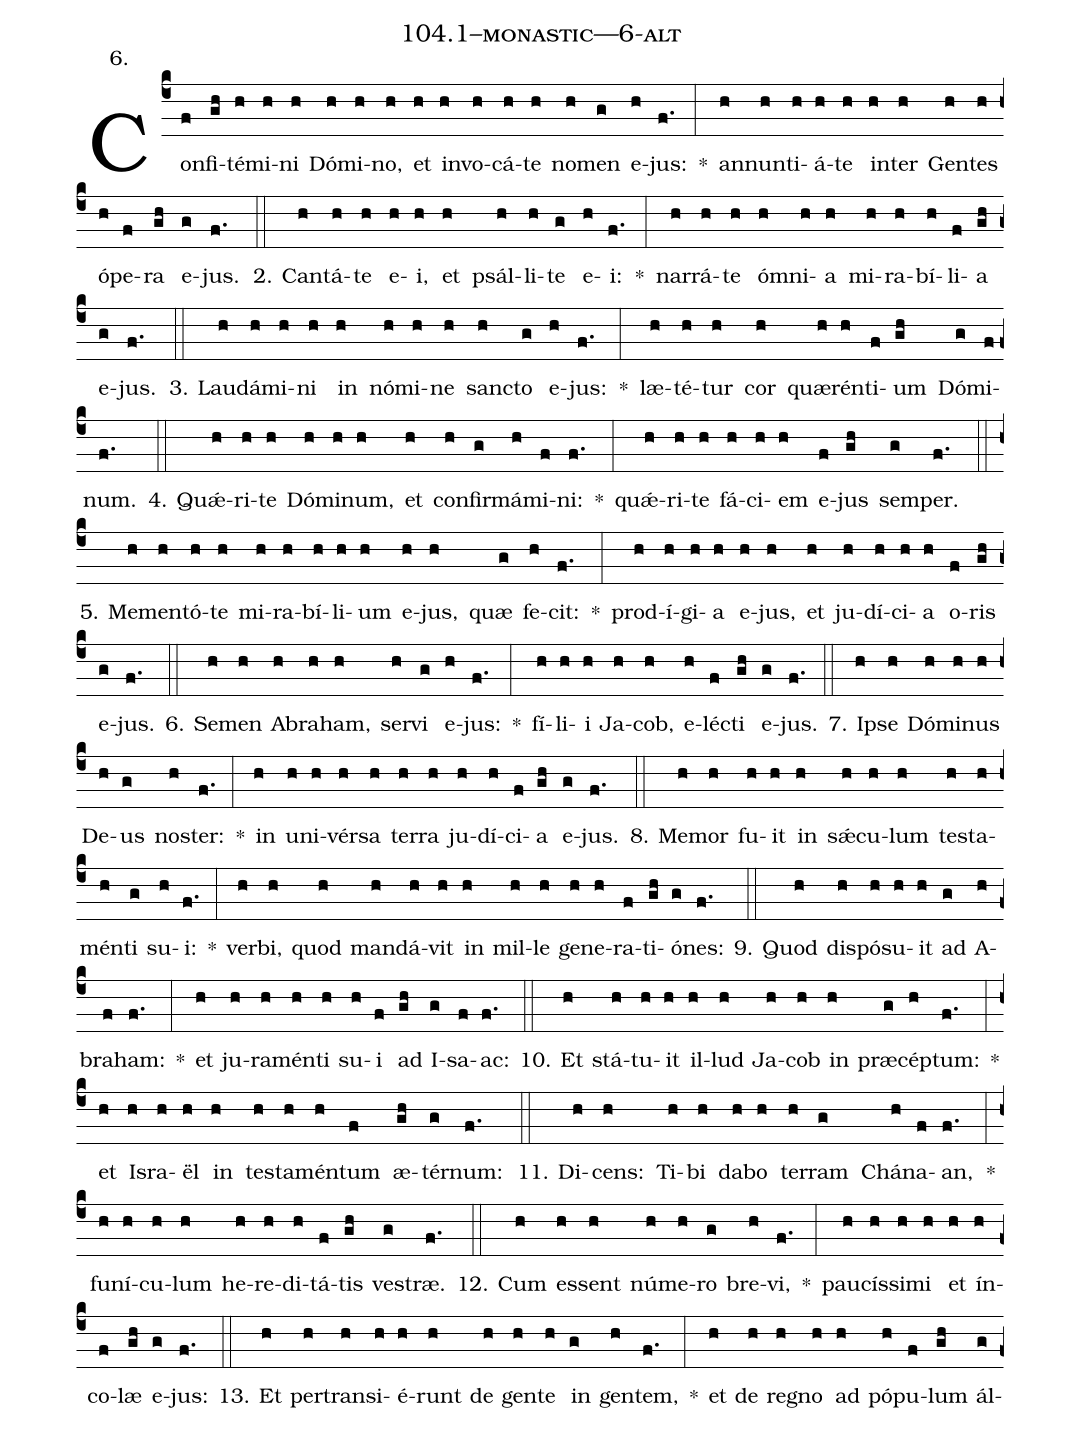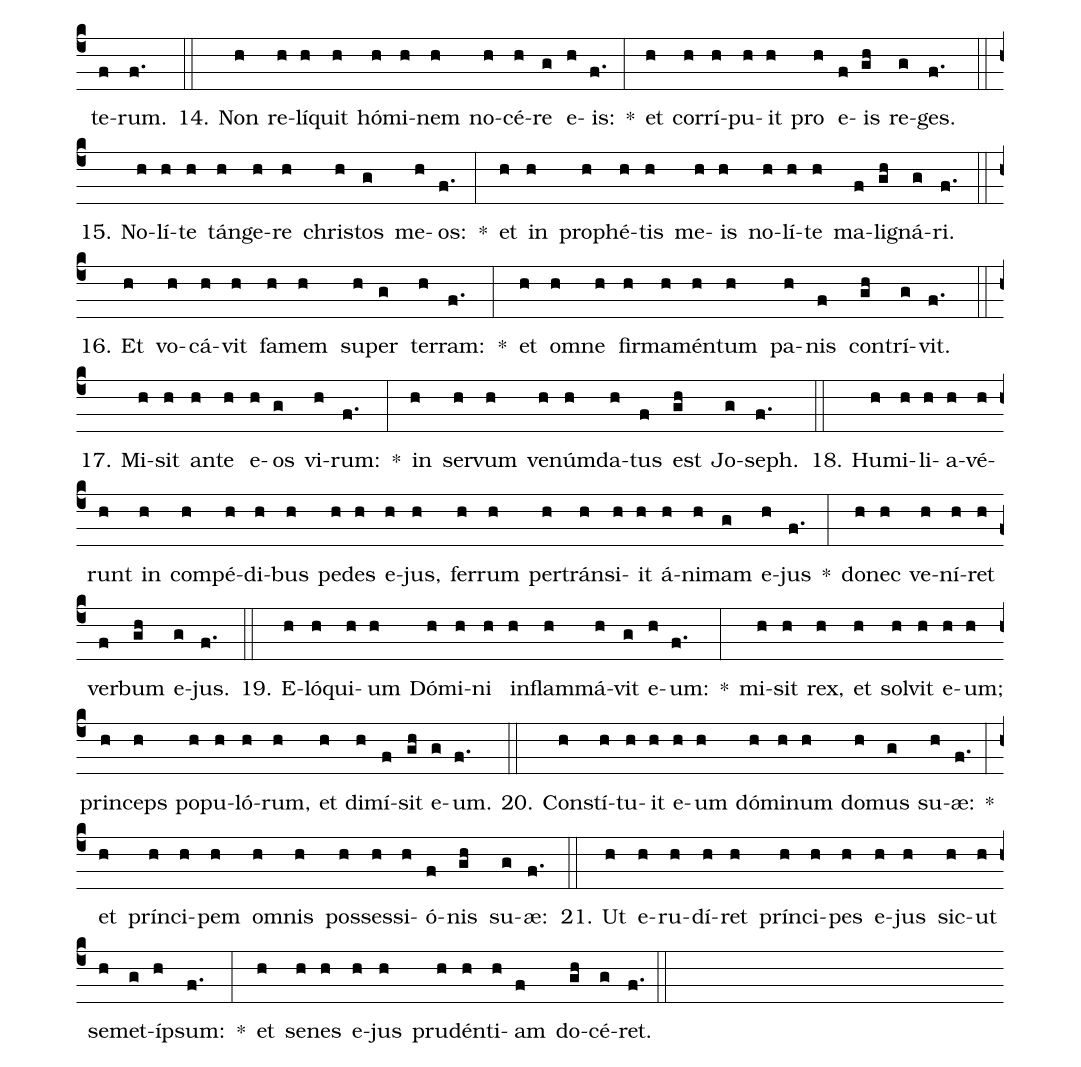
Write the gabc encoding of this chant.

name: 104.1--monastic---6-alt;
annotation: 6.;
%%
(c4)Con(f)fi(gh)té(h)mi(h)ni(h) Dó(h)mi(h)no,(h) et(h) in(h)vo(h)cá(h)te(h) no(h)men(g) e(h)jus:(f.) *(:) an(h)nun(h)ti(h)á(h)te(h) in(h)ter(h) Gen(h)tes(h) ó(h)pe(f)ra(gh) e(g)jus.(f.) (::)
2. Can(h)tá(h)te(h) e(h)i,(h) et(h) psál(h)li(h)te(g) e(h)i:(f.) *(:) nar(h)rá(h)te(h) óm(h)ni(h)a(h) mi(h)ra(h)bí(h)li(f)a(gh) e(g)jus.(f.) (::)
3. Lau(h)dá(h)mi(h)ni(h) in(h) nó(h)mi(h)ne(h) sanc(h)to(g) e(h)jus:(f.) *(:) læ(h)té(h)tur(h) cor(h) quæ(h)rén(h)ti(f)um(gh) Dó(g)mi(f)num.(f.) (::)
4. Quǽ(h)ri(h)te(h) Dó(h)mi(h)num,(h) et(h) con(h)fir(g)má(h)mi(f)ni:(f.) *(:) quǽ(h)ri(h)te(h) fá(h)ci(h)em(h) e(f)jus(gh) sem(g)per.(f.) (::)
5. Me(h)men(h)tó(h)te(h) mi(h)ra(h)bí(h)li(h)um(h) e(h)jus,(h) quæ(g) fe(h)cit:(f.) *(:) prod(h)í(h)gi(h)a(h) e(h)jus,(h) et(h) ju(h)dí(h)ci(h)a(h) o(f)ris(gh) e(g)jus.(f.) (::)
6. Se(h)men(h) A(h)bra(h)ham,(h) ser(h)vi(g) e(h)jus:(f.) *(:) fí(h)li(h)i(h) Ja(h)cob,(h) e(h)léc(f)ti(gh) e(g)jus.(f.) (::)
7. Ip(h)se(h) Dó(h)mi(h)nus(h) De(h)us(g) nos(h)ter:(f.) *(:) in(h) u(h)ni(h)vér(h)sa(h) ter(h)ra(h) ju(h)dí(h)ci(f)a(gh) e(g)jus.(f.) (::)
8. Me(h)mor(h) fu(h)it(h) in(h) sǽ(h)cu(h)lum(h) tes(h)ta(h)mén(h)ti(g) su(h)i:(f.) *(:) ver(h)bi,(h) quod(h) man(h)dá(h)vit(h) in(h) mil(h)le(h) ge(h)ne(h)ra(f)ti(gh)ó(g)nes:(f.) (::)
9. Quod(h) dis(h)pó(h)su(h)it(h) ad(g) A(h)bra(f)ham:(f.) *(:) et(h) ju(h)ra(h)mén(h)ti(h) su(h)i(f) ad(gh) I(g)sa(f)ac:(f.) (::)
10. Et(h) stá(h)tu(h)it(h) il(h)lud(h) Ja(h)cob(h) in(h) præ(g)cép(h)tum:(f.) *(:) et(h) Is(h)ra(h)ël(h) in(h) tes(h)ta(h)mén(h)tum(f) æ(gh)tér(g)num:(f.) (::)
11. Di(h)cens:(h) Ti(h)bi(h) da(h)bo(h) ter(h)ram(g) Chá(h)na(f)an,(f.) *(:) fu(h)ní(h)cu(h)lum(h) he(h)re(h)di(h)tá(f)tis(gh) ves(g)træ.(f.) (::)
12. Cum(h) es(h)sent(h) nú(h)me(h)ro(g) bre(h)vi,(f.) *(:) pau(h)cís(h)si(h)mi(h) et(h) ín(h)co(f)læ(gh) e(g)jus:(f.) (::)
13. Et(h) per(h)trans(h)i(h)é(h)runt(h) de(h) gen(h)te(h) in(g) gen(h)tem,(f.) *(:) et(h) de(h) re(h)gno(h) ad(h) pó(h)pu(f)lum(gh) ál(g)te(f)rum.(f.) (::)
14. Non(h) re(h)lí(h)quit(h) hó(h)mi(h)nem(h) no(h)cé(h)re(g) e(h)is:(f.) *(:) et(h) cor(h)rí(h)pu(h)it(h) pro(h) e(f)is(gh) re(g)ges.(f.) (::)
15. No(h)lí(h)te(h) tán(h)ge(h)re(h) chris(h)tos(g) me(h)os:(f.) *(:) et(h) in(h) pro(h)phé(h)tis(h) me(h)is(h) no(h)lí(h)te(h) ma(f)li(gh)gná(g)ri.(f.) (::)
16. Et(h) vo(h)cá(h)vit(h) fa(h)mem(h) su(h)per(g) ter(h)ram:(f.) *(:) et(h) om(h)ne(h) fir(h)ma(h)mén(h)tum(h) pa(h)nis(f) con(gh)trí(g)vit.(f.) (::)
17. Mi(h)sit(h) an(h)te(h) e(h)os(g) vi(h)rum:(f.) *(:) in(h) ser(h)vum(h) ve(h)núm(h)da(h)tus(f) est(gh) Jo(g)seph.(f.) (::)
18. Hu(h)mi(h)li(h)a(h)vé(h)runt(h) in(h) com(h)pé(h)di(h)bus(h) pe(h)des(h) e(h)jus,(h) fer(h)rum(h) per(h)tráns(h)i(h)it(h) á(h)ni(h)mam(g) e(h)jus(f.) *(:) do(h)nec(h) ve(h)ní(h)ret(h) ver(f)bum(gh) e(g)jus.(f.) (::)
19. E(h)ló(h)qui(h)um(h) Dó(h)mi(h)ni(h) in(h)flam(h)má(h)vit(g) e(h)um:(f.) *(:) mi(h)sit(h) rex,(h) et(h) sol(h)vit(h) e(h)um;(h) prin(h)ceps(h) po(h)pu(h)ló(h)rum,(h) et(h) di(h)mí(f)sit(gh) e(g)um.(f.) (::)
20. Con(h)stí(h)tu(h)it(h) e(h)um(h) dó(h)mi(h)num(h) do(h)mus(g) su(h)æ:(f.) *(:) et(h) prín(h)ci(h)pem(h) om(h)nis(h) pos(h)ses(h)si(h)ó(f)nis(gh) su(g)æ:(f.) (::)
21. Ut(h) e(h)ru(h)dí(h)ret(h) prín(h)ci(h)pes(h) e(h)jus(h) sic(h)ut(h) se(h)met(g)íp(h)sum:(f.) *(:) et(h) se(h)nes(h) e(h)jus(h) pru(h)dén(h)ti(h)am(f) do(gh)cé(g)ret.(f.) (::)
